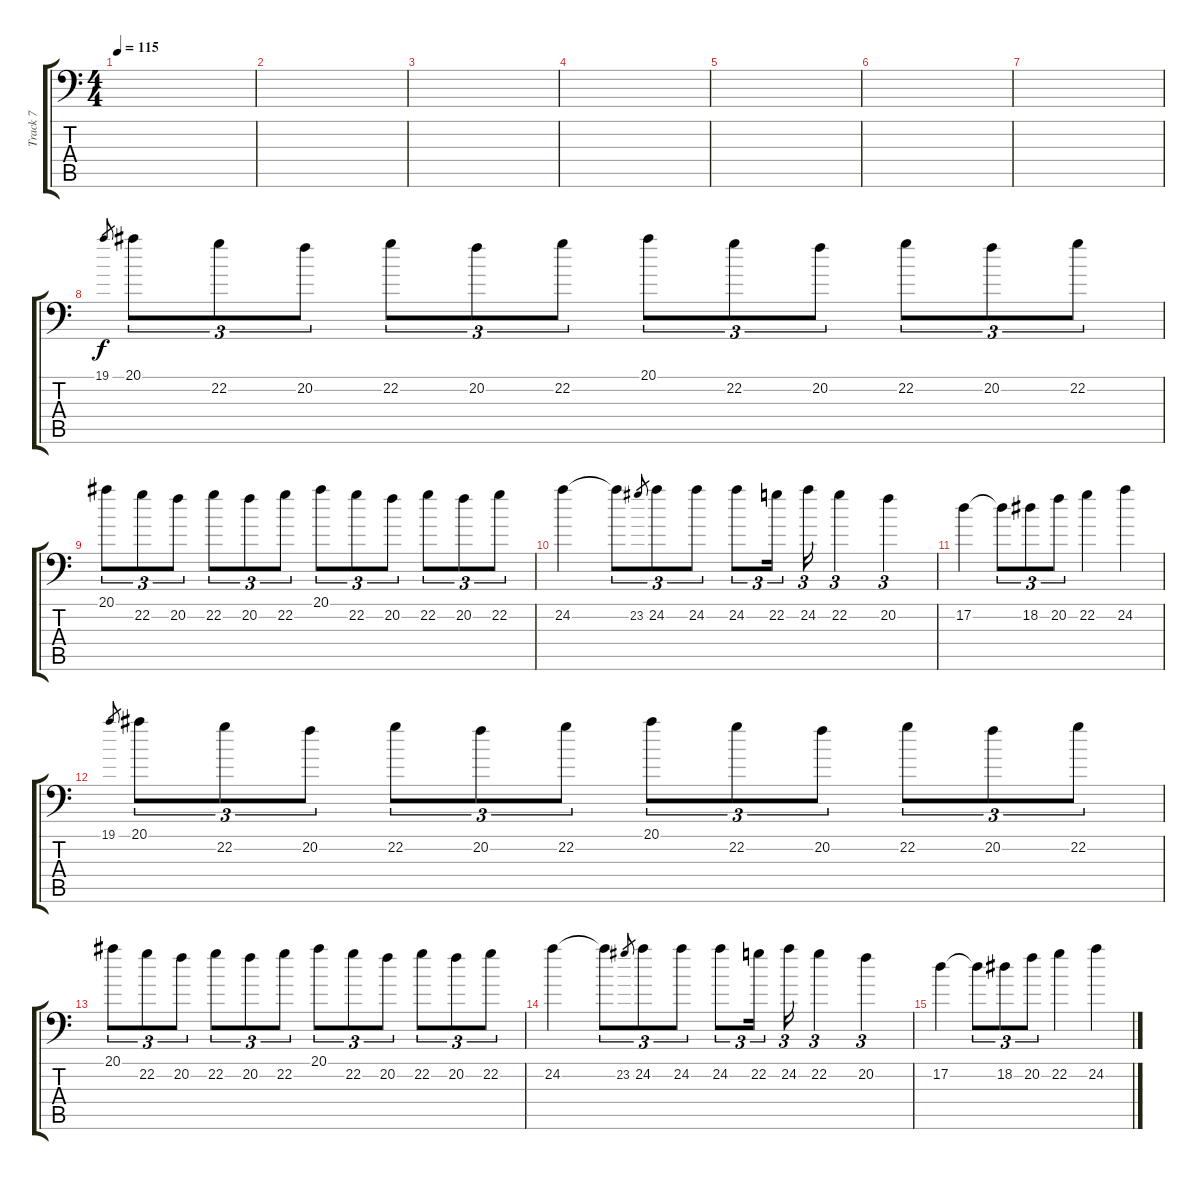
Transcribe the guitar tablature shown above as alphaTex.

\track ("Track 7" "Track 7") {instrument synthbass1}
\staff {score tabs}
\tuning (D3 A2 F2 C2 G1 D1) {hide}
\ts (4 4)
\tempo 115
\clef f4
\ks c
|
|
|
|
|
|
|
19.1.8{gr} 20.1.8{tu (3 2) volume 14 instrument acousticgrandpiano} 22.2.8{tu (3 2)} 20.2.8{tu (3 2)} 22.2.8{tu (3 2)} 20.2.8{tu (3 2)} 22.2.8{tu (3 2)} 20.1.8{tu (3 2)} 22.2.8{tu (3 2)} 20.2.8{tu (3 2)} 22.2.8{tu (3 2)} 20.2.8{tu (3 2)} 22.2.8{tu (3 2)} |
20.1.8{tu (3 2)} 22.2.8{tu (3 2)} 20.2.8{tu (3 2)} 22.2.8{tu (3 2)} 20.2.8{tu (3 2)} 22.2.8{tu (3 2)} 20.1.8{tu (3 2)} 22.2.8{tu (3 2)} 20.2.8{tu (3 2)} 22.2.8{tu (3 2)} 20.2.8{tu (3 2)} 22.2.8{tu (3 2)} |
24.2.4 24.2{t}.8{tu (3 2)} 23.2.8{gr} 24.2.8{tu (3 2)} 24.2.8{tu (3 2)} 24.2.8{tu (3 2)} 22.2.16{tu (3 2)} 24.2.16{tu (3 2)} 22.2.4{tu (3 2)} 20.2.4{tu (3 2)} |
17.2.4 17.2{t}.8{tu (3 2)} 18.2.8{tu (3 2)} 20.2.8{tu (3 2)} 22.2.4 24.2.4 |
19.1.8{gr} 20.1.8{tu (3 2)} 22.2.8{tu (3 2)} 20.2.8{tu (3 2)} 22.2.8{tu (3 2)} 20.2.8{tu (3 2)} 22.2.8{tu (3 2)} 20.1.8{tu (3 2)} 22.2.8{tu (3 2)} 20.2.8{tu (3 2)} 22.2.8{tu (3 2)} 20.2.8{tu (3 2)} 22.2.8{tu (3 2)} |
20.1.8{tu (3 2)} 22.2.8{tu (3 2)} 20.2.8{tu (3 2)} 22.2.8{tu (3 2)} 20.2.8{tu (3 2)} 22.2.8{tu (3 2)} 20.1.8{tu (3 2)} 22.2.8{tu (3 2)} 20.2.8{tu (3 2)} 22.2.8{tu (3 2)} 20.2.8{tu (3 2)} 22.2.8{tu (3 2)} |
24.2.4 24.2{t}.8{tu (3 2)} 23.2.8{gr} 24.2.8{tu (3 2)} 24.2.8{tu (3 2)} 24.2.8{tu (3 2)} 22.2.16{tu (3 2)} 24.2.16{tu (3 2)} 22.2.4{tu (3 2)} 20.2.4{tu (3 2)} |
17.2.4 17.2{t}.8{tu (3 2)} 18.2.8{tu (3 2)} 20.2.8{tu (3 2)} 22.2.4 24.2.4
